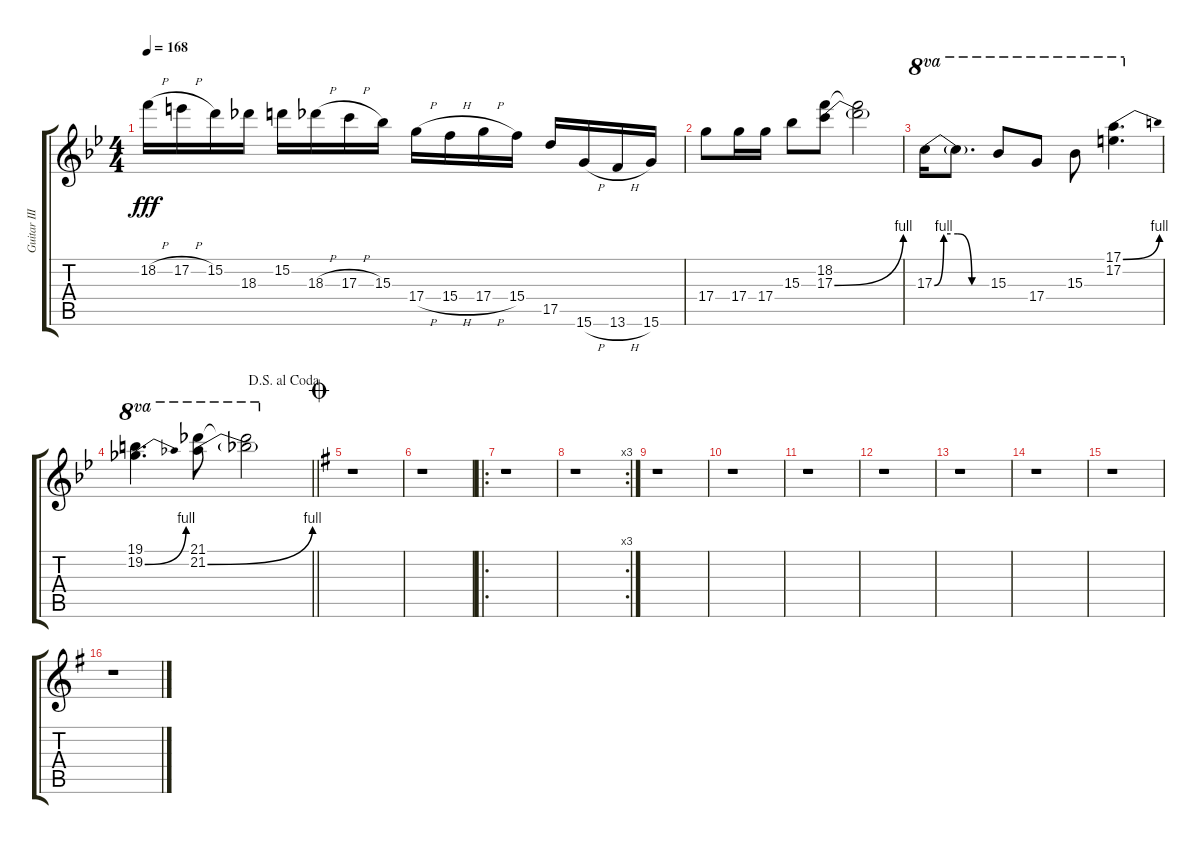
\track ("Guitar III" "Guitar III") {instrument distortionguitar}
\staff {score tabs}
\tuning (E4 B3 G3 D3 A2 E2) {hide}
\ts (4 4)
\tempo 168
\clef g2
\ks bb
18.2{h}.16{dy fff} 17.2{h}.16 15.2.16 18.3.16 15.2.16 18.3{h}.16 17.3{h}.16 15.3.16 17.4{h}.16 15.4{h}.16 17.4{h}.16 15.4.16 17.5.16 15.6{h}.16 13.6{h}.16 15.6.16 |
17.4.8 17.4.16 17.4.16 15.3.8 (18.2 17.3{be (bend 0 0 60 4)}).8 (18.2{t} 17.3{t}).2 |
17.3{be (custom 0 0 10 4 25 4 40 0 60 0)}.16{ot 8va} 17.3{t}.8{d ot 8va} 15.3.8{ot 8va} 17.4.8{ot 8va} 15.3.8{ot 8va} (17.1{be (bend 0 0 60 4)} 17.2).4{d ot 8va} |
\jump dalsegnoalcoda
\barLineRight lightlight
(19.1 19.2{be (bend 0 0 60 4)}).4{d ot 8va} (21.1 21.2{be (bend 0 0 60 4)}).8{ot 8va} (21.1{t} 21.2{t}).2{ot 8va} |
\jump coda
\ks g
r.1 |
r.1 |
\ro
r.1 |
\rc 3
r.1 |
r.1 |
r.1 |
r.1 |
r.1 |
r.1 |
r.1 |
r.1 |
r.1
